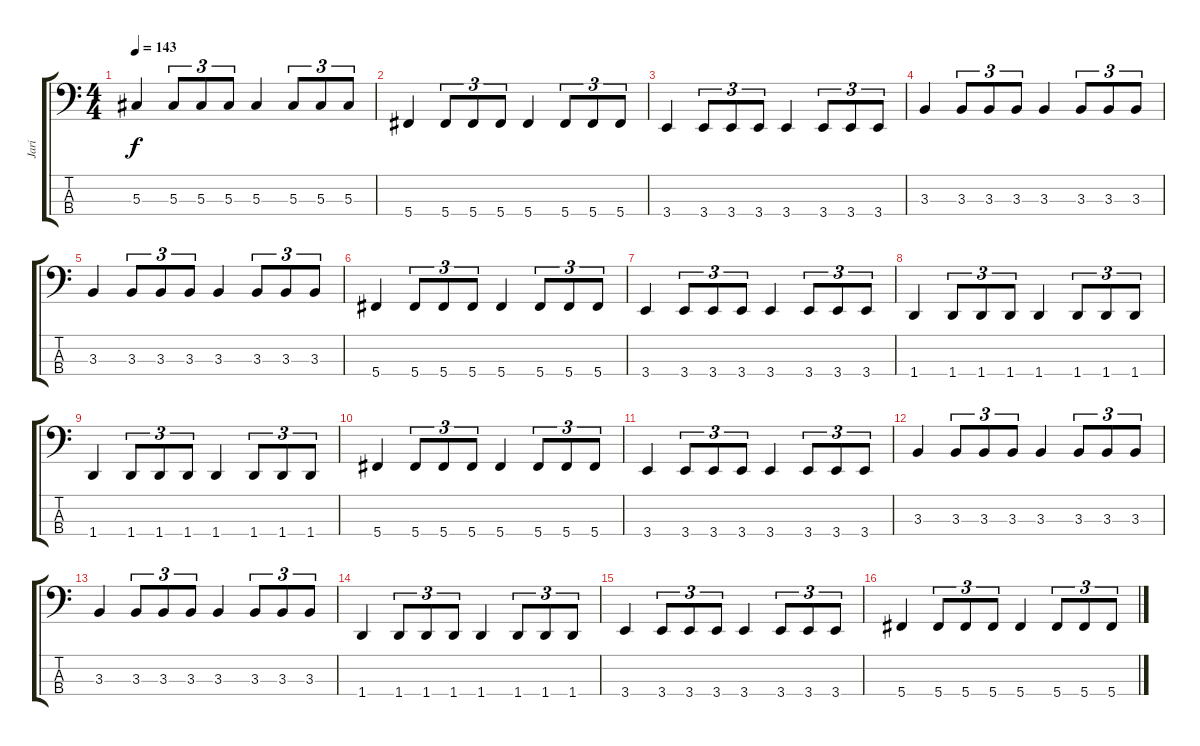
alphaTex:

\track ("Jari" "Jari") {instrument electricbassfinger}
\staff {score tabs}
\tuning (Gb2 Db2 Ab1 Db1) {hide}
\ts (4 4)
\tempo 143
\clef f4
\ks c
5.3.4{dy f} 5.3.8{tu (3 2)} 5.3.8{tu (3 2)} 5.3.8{tu (3 2)} 5.3.4 5.3.8{tu (3 2)} 5.3.8{tu (3 2)} 5.3.8{tu (3 2)} |
5.4.4 5.4.8{tu (3 2)} 5.4.8{tu (3 2)} 5.4.8{tu (3 2)} 5.4.4 5.4.8{tu (3 2)} 5.4.8{tu (3 2)} 5.4.8{tu (3 2)} |
3.4.4 3.4.8{tu (3 2)} 3.4.8{tu (3 2)} 3.4.8{tu (3 2)} 3.4.4 3.4.8{tu (3 2)} 3.4.8{tu (3 2)} 3.4.8{tu (3 2)} |
3.3.4 3.3.8{tu (3 2)} 3.3.8{tu (3 2)} 3.3.8{tu (3 2)} 3.3.4 3.3.8{tu (3 2)} 3.3.8{tu (3 2)} 3.3.8{tu (3 2)} |
3.3.4 3.3.8{tu (3 2)} 3.3.8{tu (3 2)} 3.3.8{tu (3 2)} 3.3.4 3.3.8{tu (3 2)} 3.3.8{tu (3 2)} 3.3.8{tu (3 2)} |
5.4.4 5.4.8{tu (3 2)} 5.4.8{tu (3 2)} 5.4.8{tu (3 2)} 5.4.4 5.4.8{tu (3 2)} 5.4.8{tu (3 2)} 5.4.8{tu (3 2)} |
3.4.4 3.4.8{tu (3 2)} 3.4.8{tu (3 2)} 3.4.8{tu (3 2)} 3.4.4 3.4.8{tu (3 2)} 3.4.8{tu (3 2)} 3.4.8{tu (3 2)} |
1.4.4 1.4.8{tu (3 2)} 1.4.8{tu (3 2)} 1.4.8{tu (3 2)} 1.4.4 1.4.8{tu (3 2)} 1.4.8{tu (3 2)} 1.4.8{tu (3 2)} |
1.4.4 1.4.8{tu (3 2)} 1.4.8{tu (3 2)} 1.4.8{tu (3 2)} 1.4.4 1.4.8{tu (3 2)} 1.4.8{tu (3 2)} 1.4.8{tu (3 2)} |
5.4.4 5.4.8{tu (3 2)} 5.4.8{tu (3 2)} 5.4.8{tu (3 2)} 5.4.4 5.4.8{tu (3 2)} 5.4.8{tu (3 2)} 5.4.8{tu (3 2)} |
3.4.4 3.4.8{tu (3 2)} 3.4.8{tu (3 2)} 3.4.8{tu (3 2)} 3.4.4 3.4.8{tu (3 2)} 3.4.8{tu (3 2)} 3.4.8{tu (3 2)} |
3.3.4 3.3.8{tu (3 2)} 3.3.8{tu (3 2)} 3.3.8{tu (3 2)} 3.3.4 3.3.8{tu (3 2)} 3.3.8{tu (3 2)} 3.3.8{tu (3 2)} |
3.3.4 3.3.8{tu (3 2)} 3.3.8{tu (3 2)} 3.3.8{tu (3 2)} 3.3.4 3.3.8{tu (3 2)} 3.3.8{tu (3 2)} 3.3.8{tu (3 2)} |
1.4.4 1.4.8{tu (3 2)} 1.4.8{tu (3 2)} 1.4.8{tu (3 2)} 1.4.4 1.4.8{tu (3 2)} 1.4.8{tu (3 2)} 1.4.8{tu (3 2)} |
3.4.4 3.4.8{tu (3 2)} 3.4.8{tu (3 2)} 3.4.8{tu (3 2)} 3.4.4 3.4.8{tu (3 2)} 3.4.8{tu (3 2)} 3.4.8{tu (3 2)} |
5.4.4 5.4.8{tu (3 2)} 5.4.8{tu (3 2)} 5.4.8{tu (3 2)} 5.4.4 5.4.8{tu (3 2)} 5.4.8{tu (3 2)} 5.4.8{tu (3 2)}
